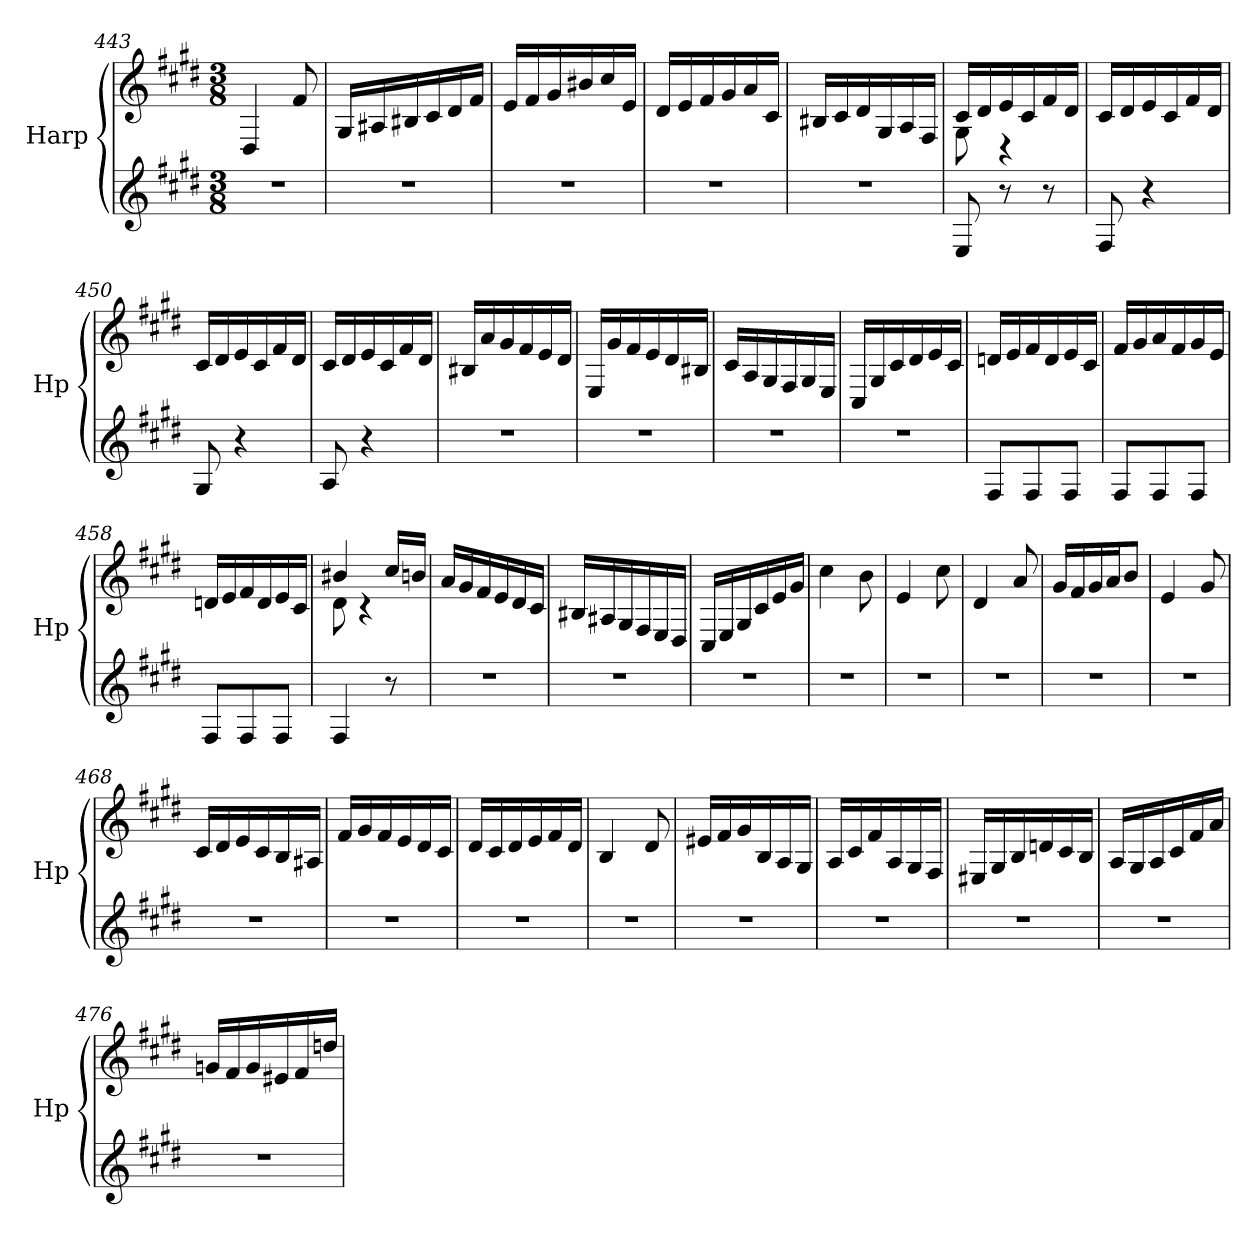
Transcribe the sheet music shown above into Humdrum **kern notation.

**kern	**kern
*part1	*part1
*staff2	*staff1
*I"Harp	*
*I'Hp	*
*clefG2	*clefG2
*k[f#c#g#d#]	*k[f#c#g#d#]
*M3/8	*M3/8
=443	=443
4.r	4D#/
.	8f#/
!!LO:LB:g=z
=444	=444
4.r	16G#/LL
.	16A#X/
.	16B#X/
.	16c#/
.	16d#/
.	16f#/JJ
=445	=445
4.r	16e/LL
.	16f#/
.	16g#/
.	16b#X/
.	16cc#/
.	16e/JJ
=446	=446
4.r	16d#/LL
.	16e/
.	16f#/
.	16g#/
.	16a/
.	16c#/JJ
=447	=447
4.r	16B#X/LL
.	16c#/
.	16d#/
.	16G#/
.	16A/
.	16F#/JJ
=448	=448
*	*^
8E/	16c#/LL	8G#\
.	16d#/	.
8r	16e/	4r
.	16c#/	.
8r	16f#/	.
.	16d#/JJ	.
*	*v	*v
=449	=449
8F#/	16c#/LL
.	16d#/
4r	16e/
.	16c#/
.	16f#/
.	16d#/JJ
!!LO:LB:g=z
=450	=450
8G#/	16c#/LL
.	16d#/
4r	16e/
.	16c#/
.	16f#/
.	16d#/JJ
=451	=451
8A/	16c#/LL
.	16d#/
4r	16e/
.	16c#/
.	16f#/
.	16d#/JJ
=452	=452
4.r	16B#X/LL
.	16a/
.	16g#/
.	16f#/
.	16e/
.	16d#/JJ
=453	=453
4.r	16E/LL
.	16g#/
.	16f#/
.	16e/
.	16d#/
.	16B#X/JJ
=454	=454
4.r	16c#/LL
.	16A/
.	16G#/
.	16F#/
.	16G#/
.	16E/JJ
=455	=455
4.r	16C#/LL
.	16G#/
.	16c#/
.	16d#/
.	16e/
.	16c#/JJ
!!LO:PB:g=z
=456	=456
8F#/L	16dn/LL
.	16e/
8F#/	16f#/
.	16d/
8F#/J	16e/
.	16c#/JJ
=457	=457
8F#/L	16f#/LL
.	16g#/
8F#/	16a/
.	16f#/
8F#/J	16g#/
.	16e/JJ
=458	=458
8F#/L	16dn/LL
.	16e/
8F#/	16f#/
.	16d/
8F#/J	16e/
.	16c#/JJ
=459	=459
*	*^
4F#/	4b#X/	8d#\
.	.	4r
8r	16cc#/LL	.
.	16bn/JJ	.
*	*v	*v
=460	=460
4.r	16a/LL
.	16g#/
.	16f#/
.	16e/
.	16d#/
.	16c#/JJ
=461	=461
4.r	16B#X/LL
.	16A#X/
.	16G#/
.	16F#/
.	16E/
.	16D#/JJ
!!LO:LB:g=z
=462	=462
4.r	16C#/LL
.	16E/
.	16G#/
.	16c#/
.	16e/
.	16g#/JJ
=463	=463
4.r	4cc#\
.	8b\
=464	=464
4.r	4e/
.	8cc#\
=465	=465
4.r	4d#/
.	8a/
=466	=466
4.r	16g#/LL
.	16f#/
.	16g#/
.	16a/J
.	8b/J
=467	=467
4.r	4e/
.	8g#/
=468	=468
4.r	16c#/LL
.	16d#/
.	16e/
.	16c#/
.	16B/
.	16A#X/JJ
=469	=469
4.r	16f#/LL
.	16g#/
.	16f#/
.	16e/
.	16d#/
.	16c#/JJ
=470	=470
4.r	16d#/LL
.	16c#/
.	16d#/
.	16e/
.	16f#/
.	16d#/JJ
!!LO:LB:g=z
=471	=471
4.r	4B/
.	8d#/
=472	=472
4.r	16e#X/LL
.	16f#/
.	16g#/
.	16B/
.	16A/
.	16G#/JJ
=473	=473
4.r	16A/LL
.	16c#/
.	16f#/
.	16A/
.	16G#/
.	16F#/JJ
=474	=474
4.r	16E#X/LL
.	16G#/
.	16B/
.	16dn/
.	16c#/
.	16B/JJ
=475	=475
4.r	16A/LL
.	16G#/
.	16A/
.	16c#/
.	16f#/
.	16a/JJ
=476	=476
4.r	16gn/LL
.	16f#/
.	16g/
.	16e#X/
.	16f#/
.	16ddn/JJ
=	=
*-	*-
